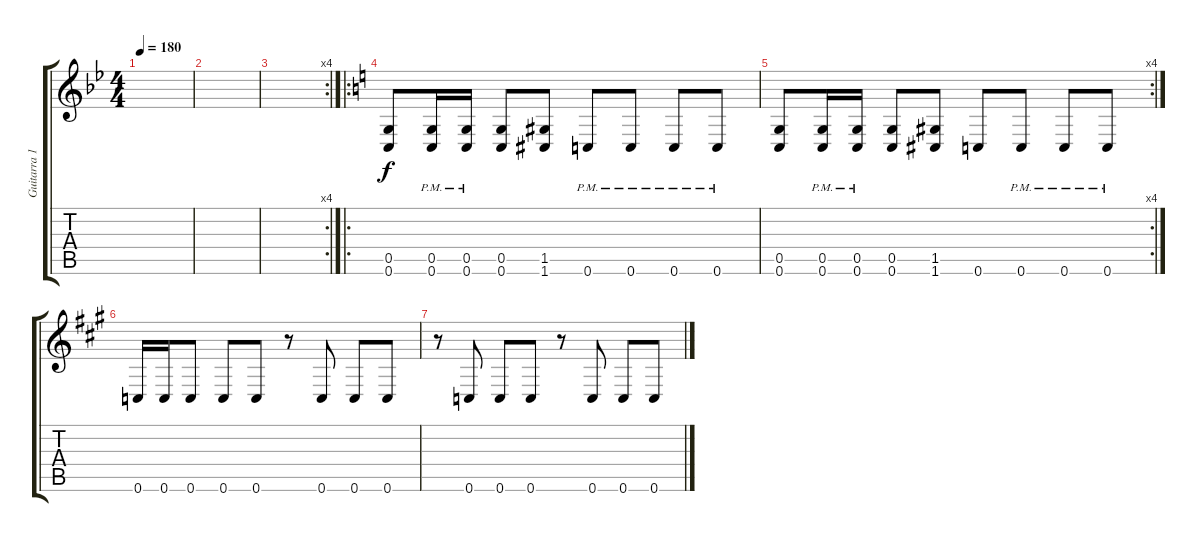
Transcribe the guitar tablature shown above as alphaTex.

\track ("Guitarra 1" "Guitarra 1") {instrument distortionguitar}
\staff {score tabs}
\tuning (D4 A3 F3 C3 G2 C2) {hide}
\ts (4 4)
\tempo 180
\clef g2
\ks bb
|
|
\rc 4
|
\ro
\ks c
(0.5 0.6).8 (0.5{pm} 0.6{pm}).16 (0.5{pm} 0.6{pm}).16 (0.5 0.6).8 (1.5 1.6).8 0.6{pm}.8 0.6{pm}.8 0.6{pm}.8 0.6{pm}.8 |
\rc 4
(0.5 0.6).8 (0.5{pm} 0.6{pm}).16 (0.5{pm} 0.6{pm}).16 (0.5 0.6).8 (1.5 1.6).8 0.6.8 0.6{pm}.8 0.6{pm}.8 0.6{pm}.8 |
\ks f#minor
0.6.16 0.6.16 0.6.8 0.6.8 0.6.8 r.8 0.6.8 0.6.8 0.6.8 |
r.8 0.6.8 0.6.8 0.6.8 r.8 0.6.8 0.6.8 0.6.8
